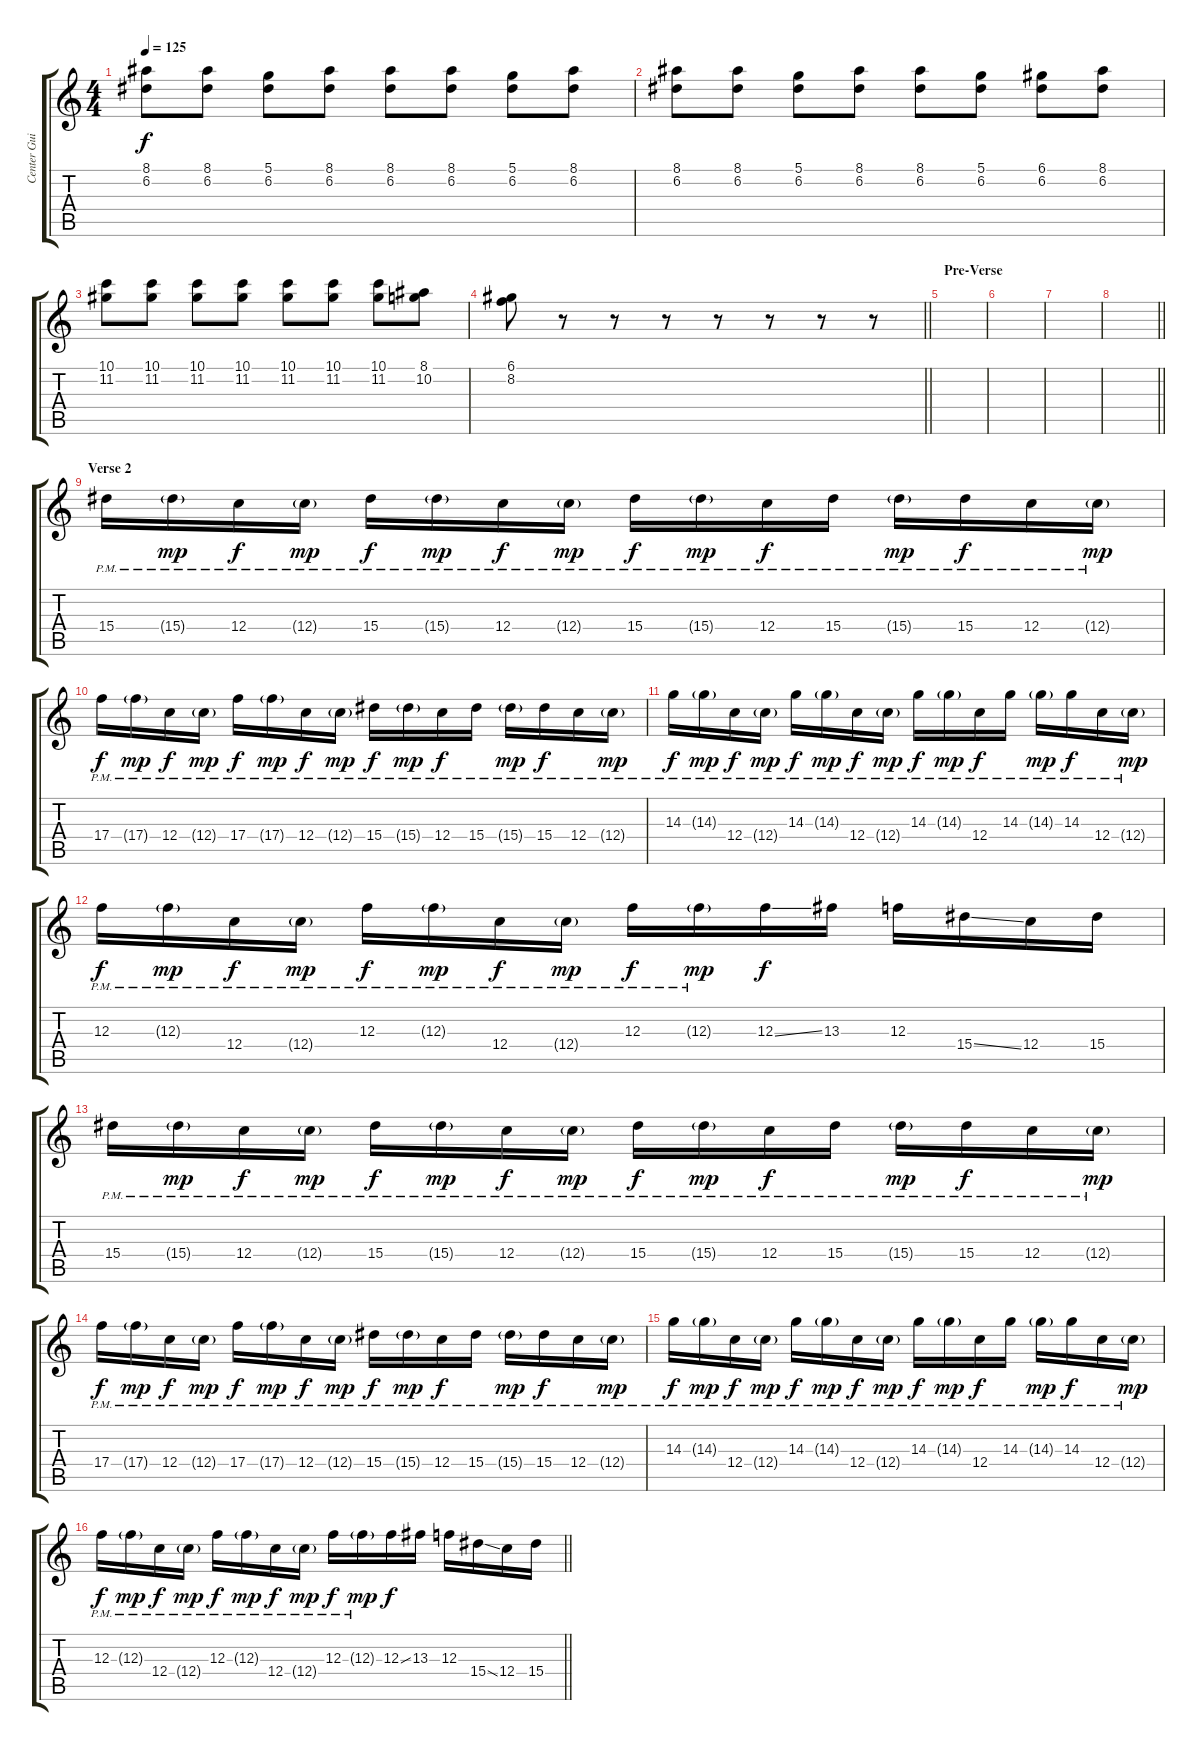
\track ("Center Guitar 2" "Center Gui") {instrument distortionguitar}
\staff {score tabs}
\tuning (D4 A3 F3 C3 G2 C2) {hide}
\ts (4 4)
\tempo 125
\clef g2
\ks c
(8.1 6.2).8{dy f volume 7 instrument overdrivenguitar} (8.1 6.2).8 (5.1 6.2).8 (8.1 6.2).8 (8.1 6.2).8 (8.1 6.2).8 (5.1 6.2).8 (8.1 6.2).8 |
(8.1 6.2).8 (8.1 6.2).8 (5.1 6.2).8 (8.1 6.2).8 (8.1 6.2).8 (5.1 6.2).8 (6.1 6.2).8 (8.1 6.2).8 |
(10.1 11.2).8 (10.1 11.2).8 (10.1 11.2).8 (10.1 11.2).8 (10.1 11.2).8 (10.1 11.2).8 (10.1 11.2).8 (8.1 10.2).8 |
\barLineRight lightlight
(6.1 8.2).8 r.8 r.8 r.8 r.8 r.8 r.8 r.8 |
\section ("" "Pre-Verse")
|
|
|
\barLineRight lightlight
|
\section ("" "Verse 2")
15.4{pm}.16{instrument overdrivenguitar} 15.4{g pm}.16{dy mp} 12.4{pm}.16{dy f} 12.4{g pm}.16{dy mp} 15.4{pm}.16{dy f} 15.4{g pm}.16{dy mp} 12.4{pm}.16{dy f} 12.4{g pm}.16{dy mp} 15.4{pm}.16{dy f} 15.4{g pm}.16{dy mp} 12.4{pm}.16{dy f} 15.4{pm}.16 15.4{g pm}.16{dy mp} 15.4{pm}.16{dy f} 12.4{pm}.16 12.4{g pm}.16{dy mp} |
17.4{pm}.16{dy f} 17.4{g pm}.16{dy mp} 12.4{pm}.16{dy f} 12.4{g pm}.16{dy mp} 17.4{pm}.16{dy f} 17.4{g pm}.16{dy mp} 12.4{pm}.16{dy f} 12.4{g pm}.16{dy mp} 15.4{pm}.16{dy f} 15.4{g pm}.16{dy mp} 12.4{pm}.16{dy f} 15.4{pm}.16 15.4{g pm}.16{dy mp} 15.4{pm}.16{dy f} 12.4{pm}.16 12.4{g pm}.16{dy mp} |
14.3{pm}.16{dy f} 14.3{g pm}.16{dy mp} 12.4{pm}.16{dy f} 12.4{g pm}.16{dy mp} 14.3{pm}.16{dy f} 14.3{g pm}.16{dy mp} 12.4{pm}.16{dy f} 12.4{g pm}.16{dy mp} 14.3{pm}.16{dy f} 14.3{g pm}.16{dy mp} 12.4{pm}.16{dy f} 14.3{pm}.16 14.3{g pm}.16{dy mp} 14.3{pm}.16{dy f} 12.4{pm}.16 12.4{g pm}.16{dy mp} |
12.3{pm}.16{dy f} 12.3{g pm}.16{dy mp} 12.4{pm}.16{dy f} 12.4{g pm}.16{dy mp} 12.3{pm}.16{dy f} 12.3{g pm}.16{dy mp} 12.4{pm}.16{dy f} 12.4{g pm}.16{dy mp} 12.3{pm}.16{dy f} 12.3{g pm}.16{dy mp} 12.3{ss}.16{dy f instrument distortionguitar} 13.3.16 12.3.16 15.4{ss}.16 12.4.16 15.4.16 |
15.4{pm}.16{instrument overdrivenguitar} 15.4{g pm}.16{dy mp} 12.4{pm}.16{dy f} 12.4{g pm}.16{dy mp} 15.4{pm}.16{dy f} 15.4{g pm}.16{dy mp} 12.4{pm}.16{dy f} 12.4{g pm}.16{dy mp} 15.4{pm}.16{dy f} 15.4{g pm}.16{dy mp} 12.4{pm}.16{dy f} 15.4{pm}.16 15.4{g pm}.16{dy mp} 15.4{pm}.16{dy f} 12.4{pm}.16 12.4{g pm}.16{dy mp} |
17.4{pm}.16{dy f} 17.4{g pm}.16{dy mp} 12.4{pm}.16{dy f} 12.4{g pm}.16{dy mp} 17.4{pm}.16{dy f} 17.4{g pm}.16{dy mp} 12.4{pm}.16{dy f} 12.4{g pm}.16{dy mp} 15.4{pm}.16{dy f} 15.4{g pm}.16{dy mp} 12.4{pm}.16{dy f} 15.4{pm}.16 15.4{g pm}.16{dy mp} 15.4{pm}.16{dy f} 12.4{pm}.16 12.4{g pm}.16{dy mp} |
14.3{pm}.16{dy f} 14.3{g pm}.16{dy mp} 12.4{pm}.16{dy f} 12.4{g pm}.16{dy mp} 14.3{pm}.16{dy f} 14.3{g pm}.16{dy mp} 12.4{pm}.16{dy f} 12.4{g pm}.16{dy mp} 14.3{pm}.16{dy f} 14.3{g pm}.16{dy mp} 12.4{pm}.16{dy f} 14.3{pm}.16 14.3{g pm}.16{dy mp} 14.3{pm}.16{dy f} 12.4{pm}.16 12.4{g pm}.16{dy mp} |
\barLineRight lightlight
12.3{pm}.16{dy f} 12.3{g pm}.16{dy mp} 12.4{pm}.16{dy f} 12.4{g pm}.16{dy mp} 12.3{pm}.16{dy f} 12.3{g pm}.16{dy mp} 12.4{pm}.16{dy f} 12.4{g pm}.16{dy mp} 12.3{pm}.16{dy f} 12.3{g pm}.16{dy mp} 12.3{ss}.16{dy f instrument distortionguitar} 13.3.16 12.3.16 15.4{ss}.16 12.4.16 15.4.16
